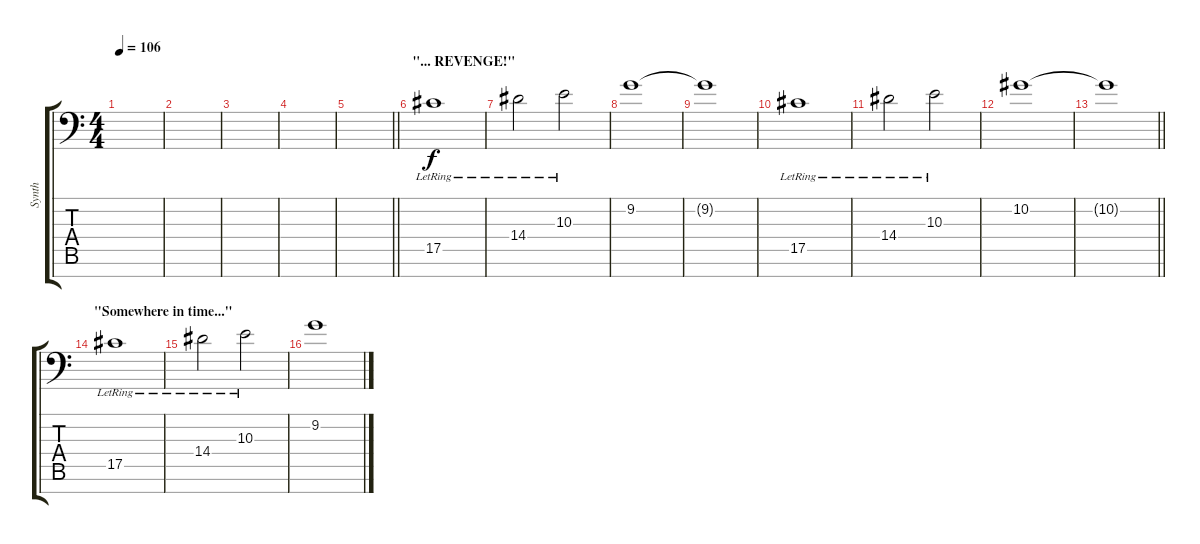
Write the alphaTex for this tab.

\track ("Synth" "Synth") {instrument fx4atmosphere}
\staff {score tabs}
\tuning (Eb4 Bb3 Gb3 Db3 Ab2 Eb2 Ab1) {hide}
\ts (4 4)
\tempo 106
\clef f4
\ks c
|
|
|
|
\barLineRight lightlight
|
\section ("" "\"... REVENGE!\"")
17.5{lr}.1{instrument pad2warm} |
14.4{lr}.2 10.3{lr}.2 |
9.2.1 |
9.2{t}.1 |
17.5{lr}.1 |
14.4{lr}.2 10.3{lr}.2 |
10.2.1 |
\barLineRight lightlight
10.2{t}.1 |
\section ("" "\"Somewhere in time...\"")
17.5{lr}.1 |
14.4{lr}.2 10.3{lr}.2 |
9.2.1
